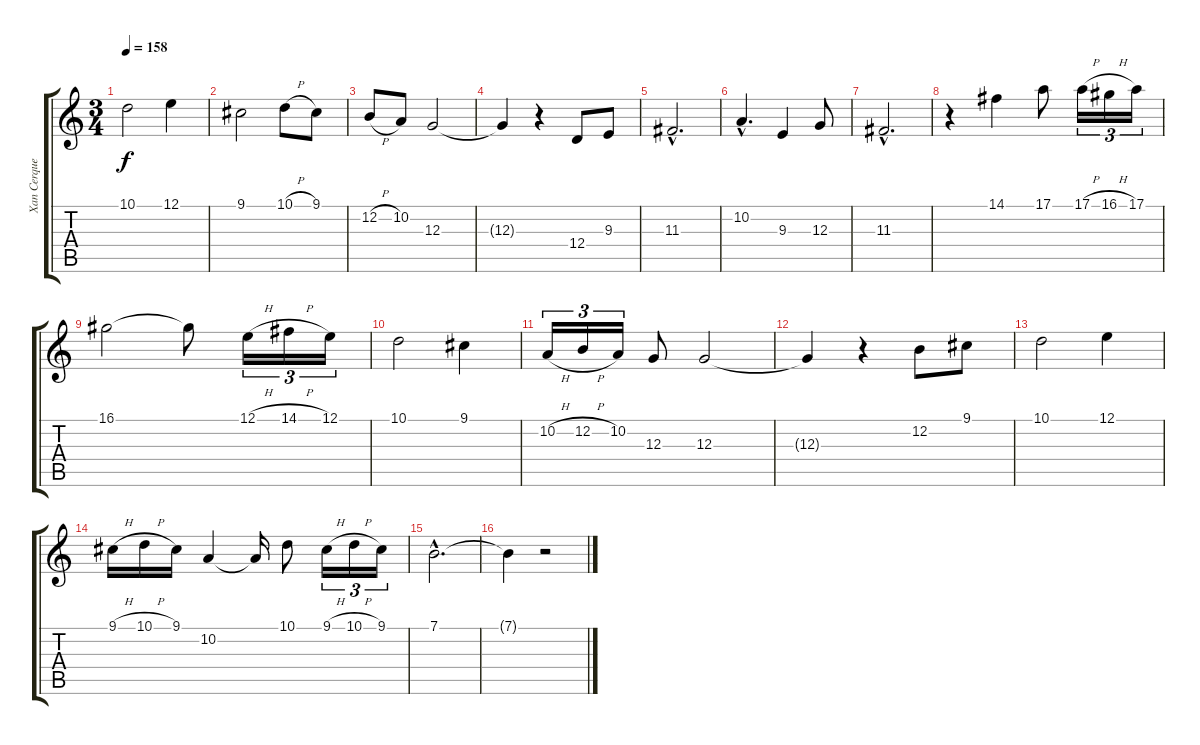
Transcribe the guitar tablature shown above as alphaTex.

\track ("Xan Cerqueiro" "Xan Cerque") {instrument flute}
\staff {score tabs}
\tuning (E4 B3 G3 D3 A2 E2) {hide}
\ts (3 4)
\tempo 158
\clef g2
\ks c
10.1.2{dy f} 12.1.4 |
9.1.2 10.1{h}.8 9.1.8 |
12.2{h}.8 10.2.8 12.3.2 |
12.3{t}.4 r.4 12.4.8 9.3.8 |
11.3{hac}.2{d} |
10.2{hac}.4{d} 9.3.4 12.3.8 |
11.3{hac}.2{d} |
r.4 14.1.4 17.1.8 17.1{h}.16{tu (3 2)} 16.1{h}.16{tu (3 2)} 17.1.16{tu (3 2)} |
16.1.2 16.1{t}.8 12.1{h}.16{tu (3 2)} 14.1{h}.16{tu (3 2)} 12.1.16{tu (3 2)} |
10.1.2 9.1.4 |
10.2{h}.16{tu (3 2)} 12.2{h}.16{tu (3 2)} 10.2.16{tu (3 2)} 12.3.8 12.3.2 |
12.3{t}.4 r.4 12.2.8 9.1.8 |
10.1.2 12.1.4 |
9.1{h}.16 10.1{h}.16 9.1.16 10.2.4 10.2{t}.16 10.1.8 9.1{h}.16{tu (3 2)} 10.1{h}.16{tu (3 2)} 9.1.16{tu (3 2)} |
7.1{hac}.2{d} |
7.1{t}.4 r.2
